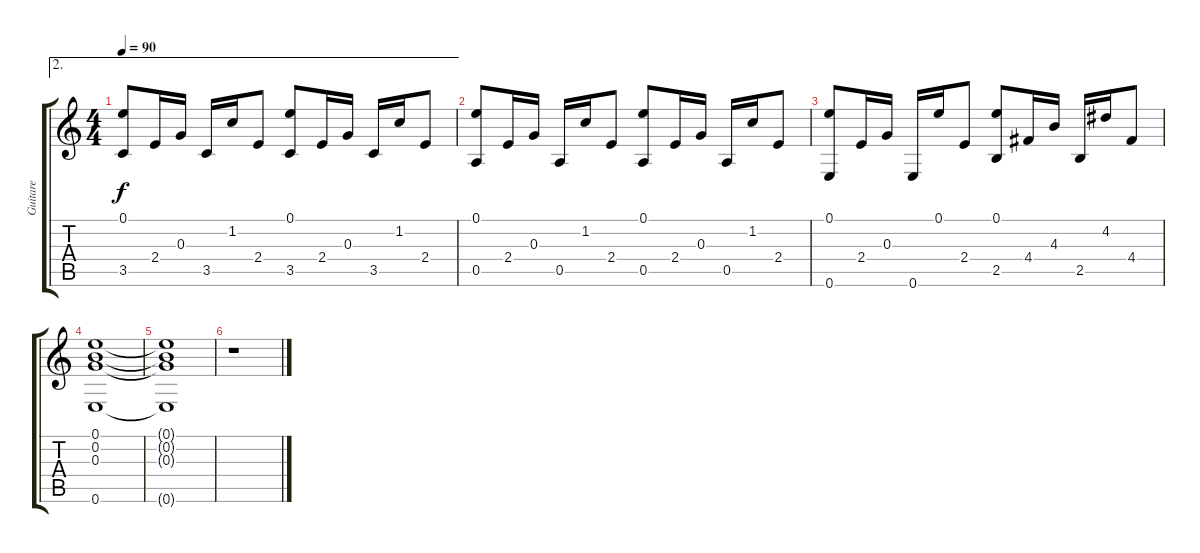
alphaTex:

\track ("Guitare" "Guitare") {instrument acousticguitarsteel}
\staff {score tabs}
\tuning (E4 B3 G3 D3 A2 E2) {hide}
\ae 2
\ts (4 4)
\tempo 90
\clef g2
\ks c
(0.1 3.5).8{dy f} 2.4.16 0.3.16 3.5.16 1.2.16 2.4.8 (0.1 3.5).8 2.4.16 0.3.16 3.5.16 1.2.16 2.4.8 |
(0.1 0.5).8 2.4.16 0.3.16 0.5.16 1.2.16 2.4.8 (0.1 0.5).8 2.4.16 0.3.16 0.5.16 1.2.16 2.4.8 |
(0.1 0.6).8 2.4.16 0.3.16 0.6.16 0.1.16 2.4.8 (0.1 2.5).8 4.4.16 4.3.16 2.5.16 4.2.16 4.4.8 |
(0.1 0.2 0.3 0.6).1 |
(0.1{t} 0.2{t} 0.3{t} 0.6{t}).1 |
r.1
